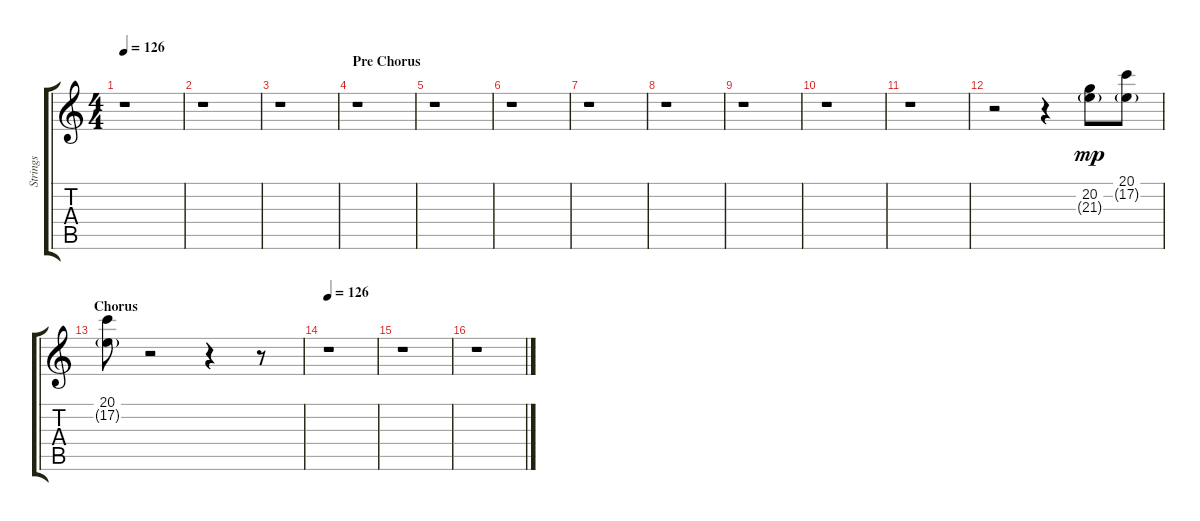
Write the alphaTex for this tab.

\track ("Strings" "Strings") {instrument stringensemble1}
\staff {score tabs}
\tuning (E4 B3 G3 D3 A2 E2) {hide}
\ts (4 4)
\tempo 126
\clef g2
\ks c
r.1{dy f} |
r.1 |
r.1 |
\section ("" "Pre Chorus")
r.1 |
r.1 |
r.1 |
r.1 |
r.1 |
r.1 |
r.1 |
r.1 |
r.2 r.4 (20.2 21.3{g}).8{dy mp} (20.1 17.2{g}).8 |
\section ("" "Chorus")
(20.1 17.2{g}).8 r.2 r.4 r.8 |
\tempo 126
r.1 |
r.1 |
r.1
